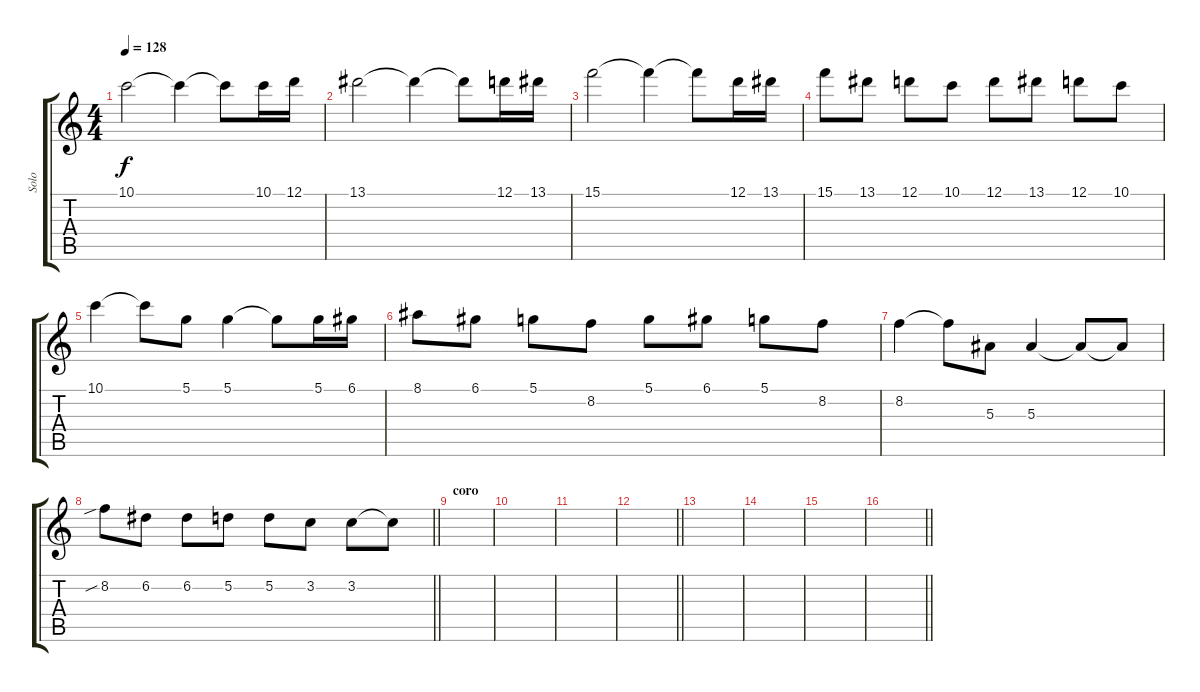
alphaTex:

\track ("Solo" "Solo") {instrument acousticguitarsteel}
\staff {score tabs}
\tuning (D4 A3 F3 C3 G2 D2) {hide}
\ts (4 4)
\tempo 128
\clef g2
\ks c
10.1.2{dy f} 10.1{t}.4 10.1{t}.8 10.1.16 12.1.16 |
13.1.2 13.1{t}.4 13.1{t}.8 12.1.16 13.1.16 |
15.1.2 15.1{t}.4 15.1{t}.8 12.1.16 13.1.16 |
15.1.8 13.1.8 12.1.8 10.1.8 12.1.8 13.1.8 12.1.8 10.1.8 |
10.1.4 10.1{t}.8 5.1.8 5.1.4 5.1{t}.8 5.1.16 6.1.16 |
8.1.8 6.1.8 5.1.8 8.2.8 5.1.8 6.1.8 5.1.8 8.2.8 |
8.2.4 8.2{t}.8 5.3.8 5.3.4 5.3{t}.8 5.3{t}.8 |
\barLineRight lightlight
8.2{sib}.8 6.2.8 6.2.8 5.2.8 5.2.8 3.2.8 3.2.8 3.2{t}.8 |
\section ("" "coro")
|
|
|
\barLineRight lightlight
|
\section ("" "")
|
|
|
\barLineRight lightlight
